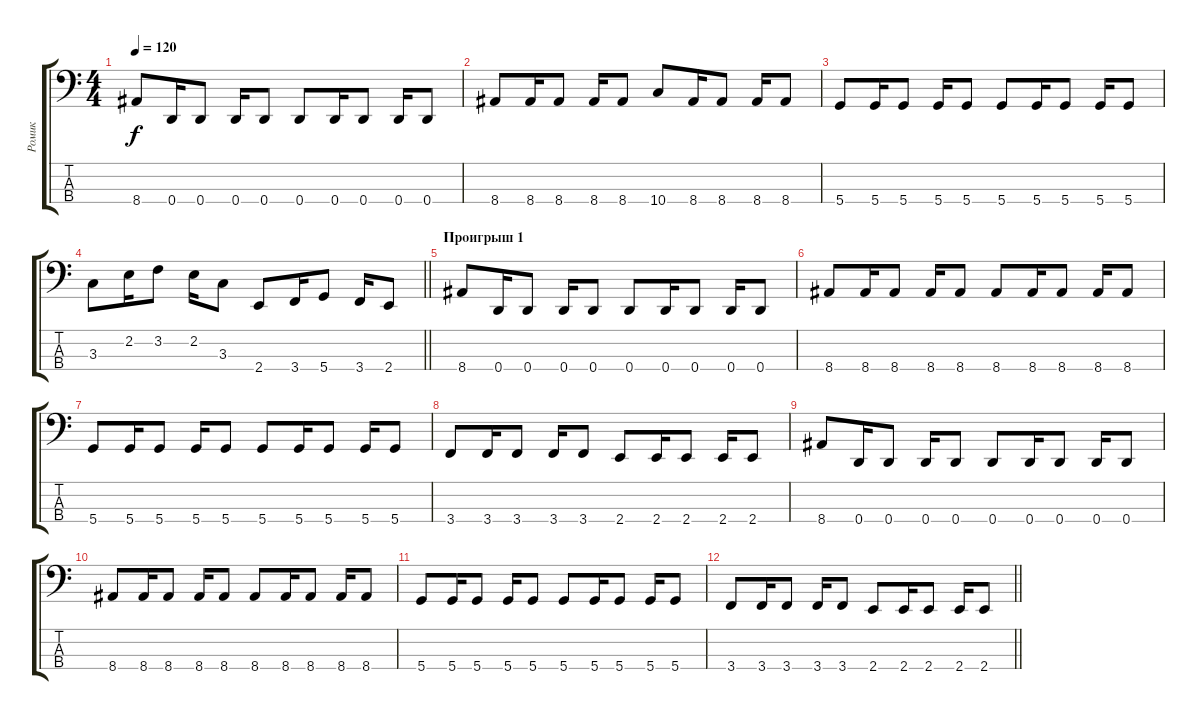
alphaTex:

\track ("Ромик" "Ромик") {instrument electricbassfinger}
\staff {score tabs}
\tuning (G2 D2 A1 D1) {hide}
\ts (4 4)
\tempo 120
\clef f4
\ks c
8.4.8{dy f} 0.4.16 0.4.8 0.4.16 0.4.8 0.4.8 0.4.16 0.4.8 0.4.16 0.4.8 |
8.4.8 8.4.16 8.4.8 8.4.16 8.4.8 10.4.8 8.4.16 8.4.8 8.4.16 8.4.8 |
5.4.8 5.4.16 5.4.8 5.4.16 5.4.8 5.4.8 5.4.16 5.4.8 5.4.16 5.4.8 |
\barLineRight lightlight
3.3.8 2.2.16 3.2.8 2.2.16 3.3.8 2.4.8 3.4.16 5.4.8 3.4.16 2.4.8 |
\section ("" "Проигрыш 1")
8.4.8 0.4.16 0.4.8 0.4.16 0.4.8 0.4.8 0.4.16 0.4.8 0.4.16 0.4.8 |
8.4.8 8.4.16 8.4.8 8.4.16 8.4.8 8.4.8 8.4.16 8.4.8 8.4.16 8.4.8 |
5.4.8 5.4.16 5.4.8 5.4.16 5.4.8 5.4.8 5.4.16 5.4.8 5.4.16 5.4.8 |
3.4.8 3.4.16 3.4.8 3.4.16 3.4.8 2.4.8 2.4.16 2.4.8 2.4.16 2.4.8 |
8.4.8 0.4.16 0.4.8 0.4.16 0.4.8 0.4.8 0.4.16 0.4.8 0.4.16 0.4.8 |
8.4.8 8.4.16 8.4.8 8.4.16 8.4.8 8.4.8 8.4.16 8.4.8 8.4.16 8.4.8 |
5.4.8 5.4.16 5.4.8 5.4.16 5.4.8 5.4.8 5.4.16 5.4.8 5.4.16 5.4.8 |
\barLineRight lightlight
3.4.8 3.4.16 3.4.8 3.4.16 3.4.8 2.4.8 2.4.16 2.4.8 2.4.16 2.4.8
